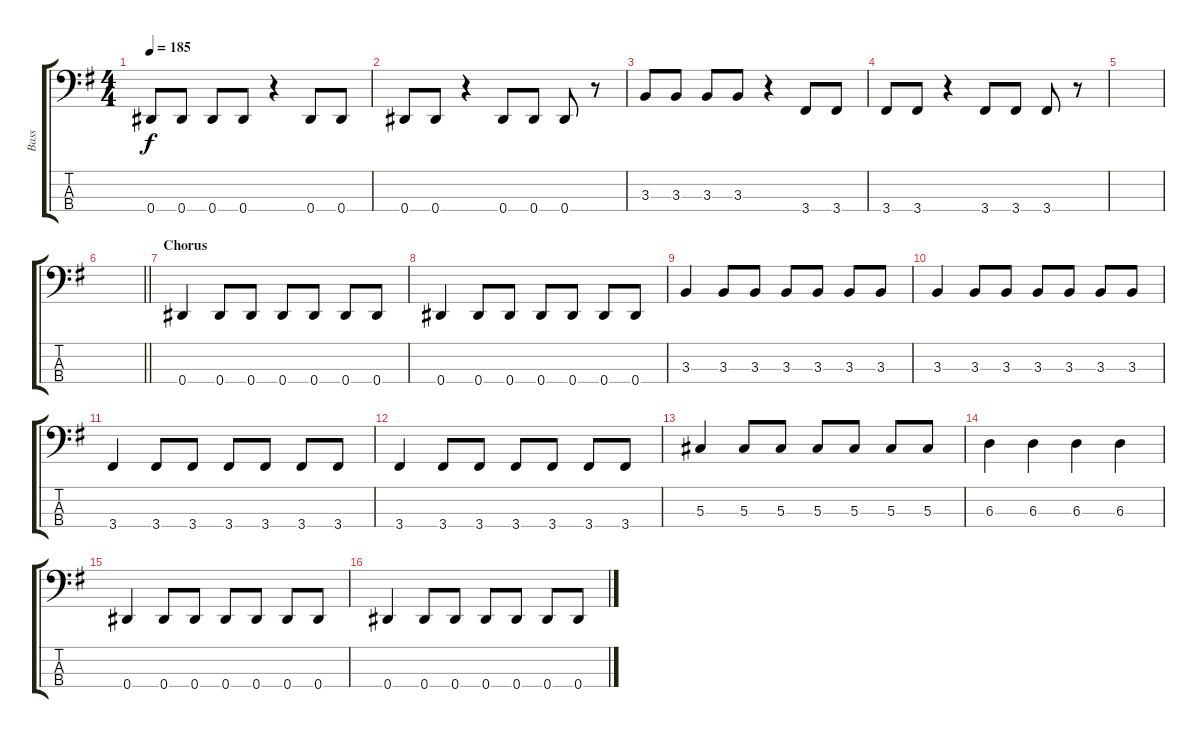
\track ("Bass" "Bass") {instrument electricbassfinger}
\staff {score tabs}
\tuning (Gb2 Db2 Ab1 Eb1) {hide}
\ts (4 4)
\tempo 185
\clef f4
\ks eminor
0.4.8{dy f} 0.4.8 0.4.8 0.4.8 r.4 0.4.8 0.4.8 |
0.4.8 0.4.8 r.4 0.4.8 0.4.8 0.4.8 r.8 |
3.3.8 3.3.8 3.3.8 3.3.8 r.4 3.4.8 3.4.8 |
3.4.8 3.4.8 r.4 3.4.8 3.4.8 3.4.8 r.8 |
|
\barLineRight lightlight
|
\section ("" "Chorus")
0.4.4 0.4.8 0.4.8 0.4.8 0.4.8 0.4.8 0.4.8 |
0.4.4 0.4.8 0.4.8 0.4.8 0.4.8 0.4.8 0.4.8 |
3.3.4 3.3.8 3.3.8 3.3.8 3.3.8 3.3.8 3.3.8 |
3.3.4 3.3.8 3.3.8 3.3.8 3.3.8 3.3.8 3.3.8 |
3.4.4 3.4.8 3.4.8 3.4.8 3.4.8 3.4.8 3.4.8 |
3.4.4 3.4.8 3.4.8 3.4.8 3.4.8 3.4.8 3.4.8 |
5.3.4 5.3.8 5.3.8 5.3.8 5.3.8 5.3.8 5.3.8 |
6.3.4 6.3.4 6.3.4 6.3.4 |
0.4.4 0.4.8 0.4.8 0.4.8 0.4.8 0.4.8 0.4.8 |
0.4.4 0.4.8 0.4.8 0.4.8 0.4.8 0.4.8 0.4.8
